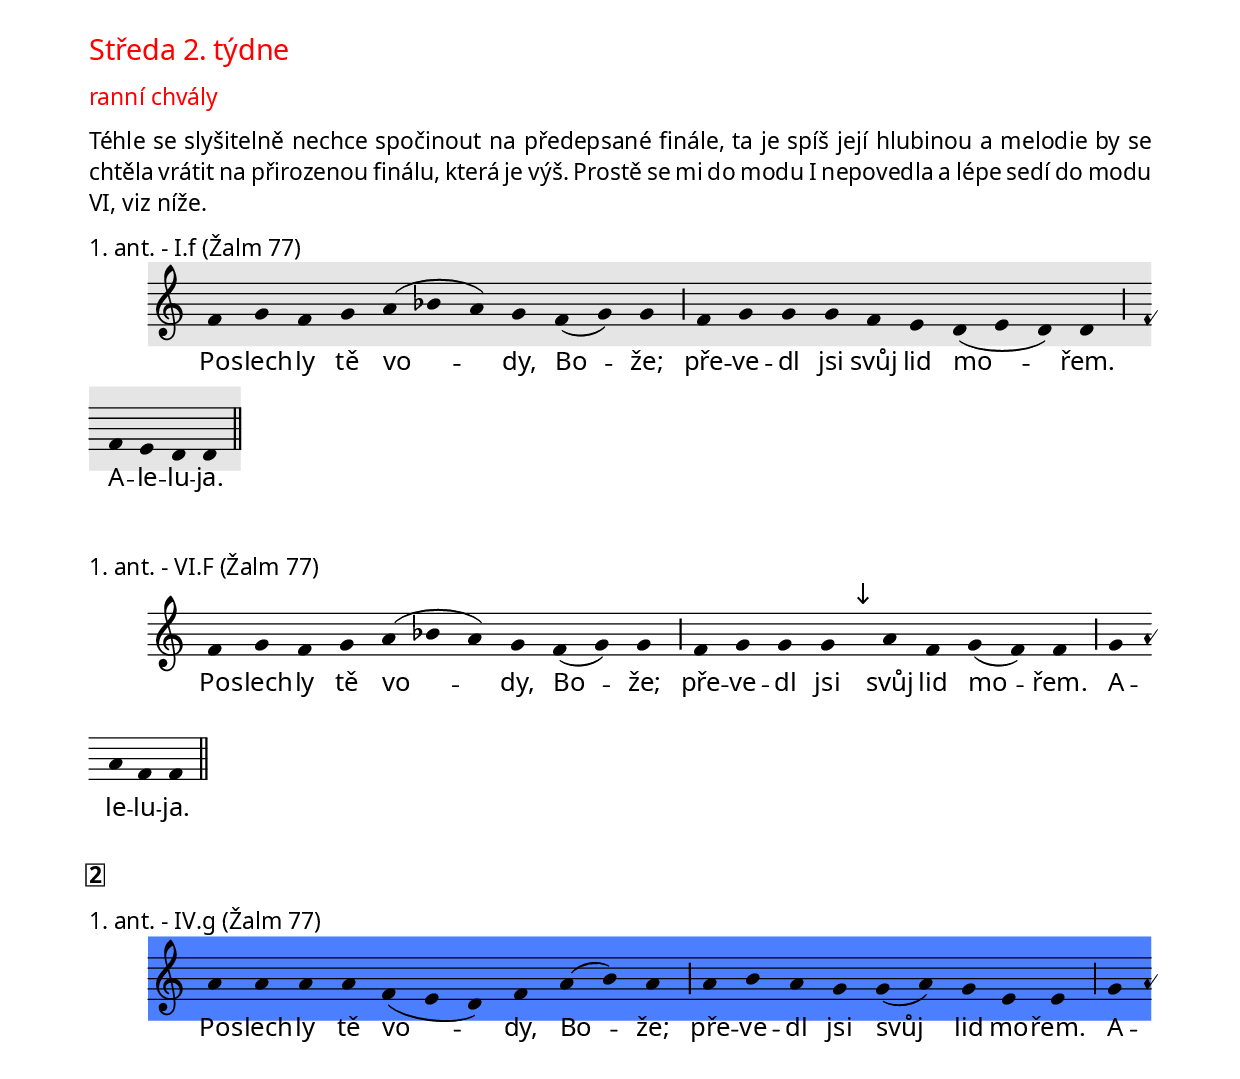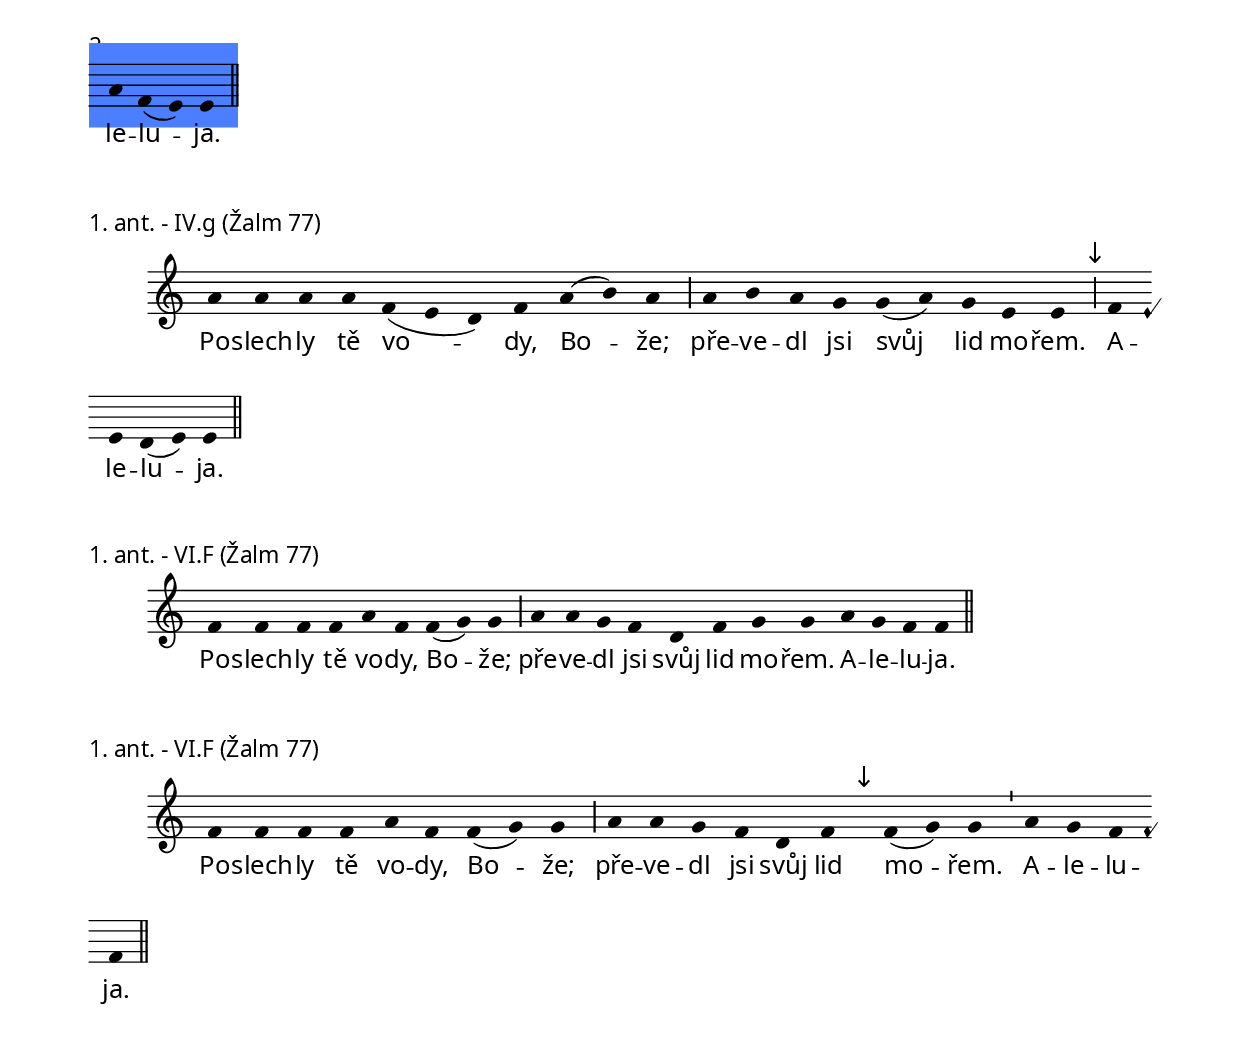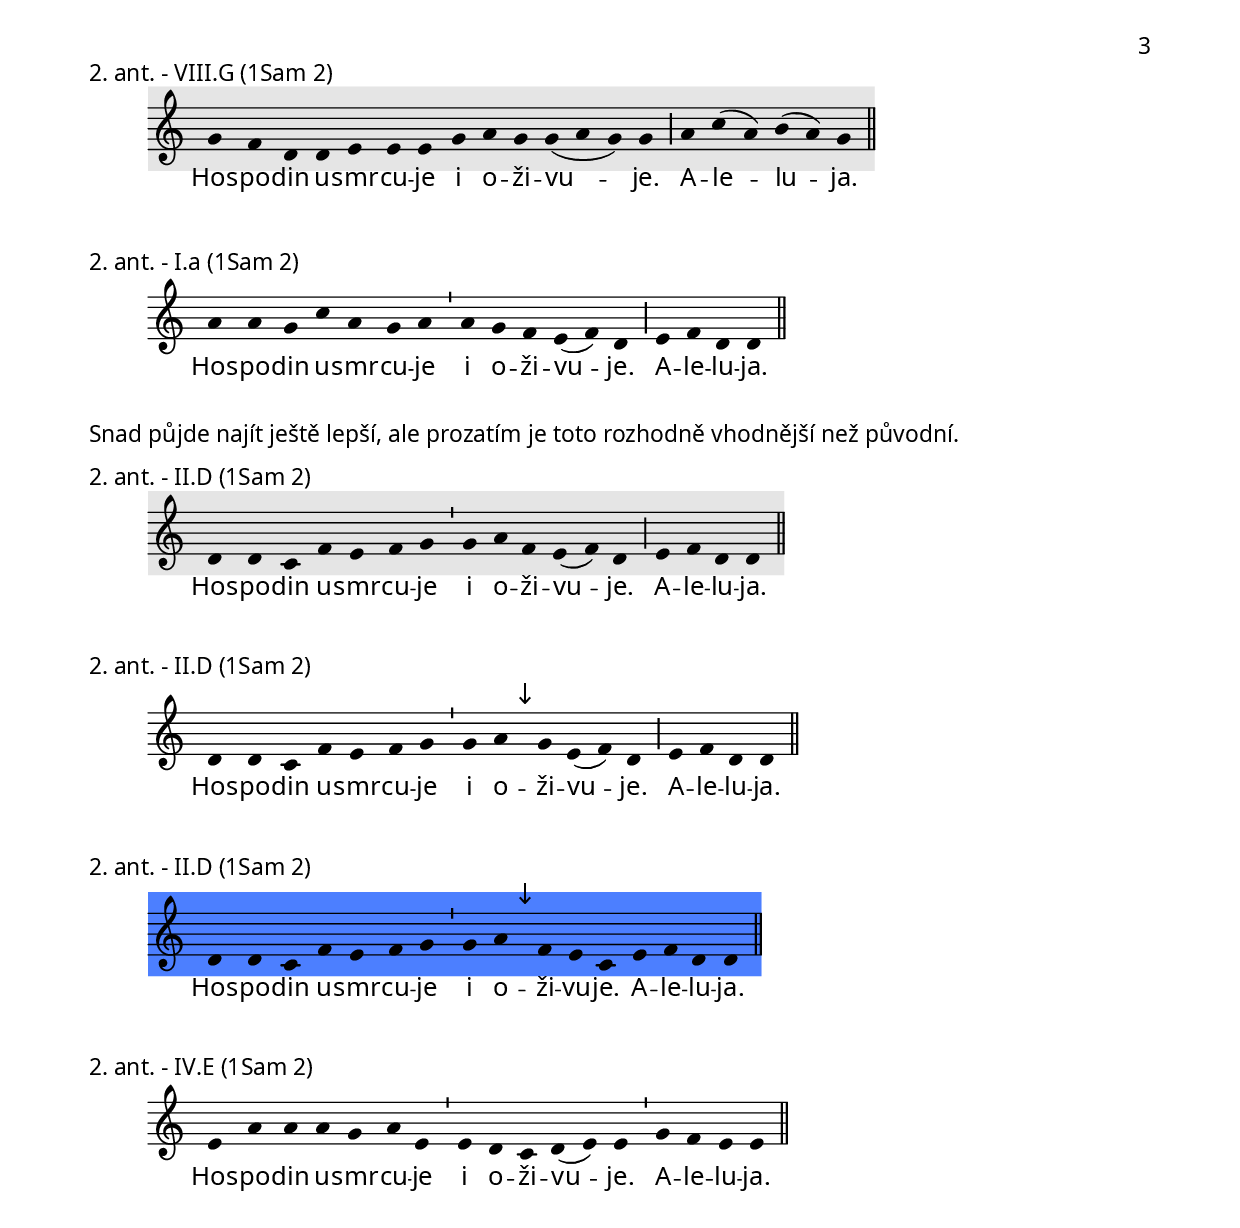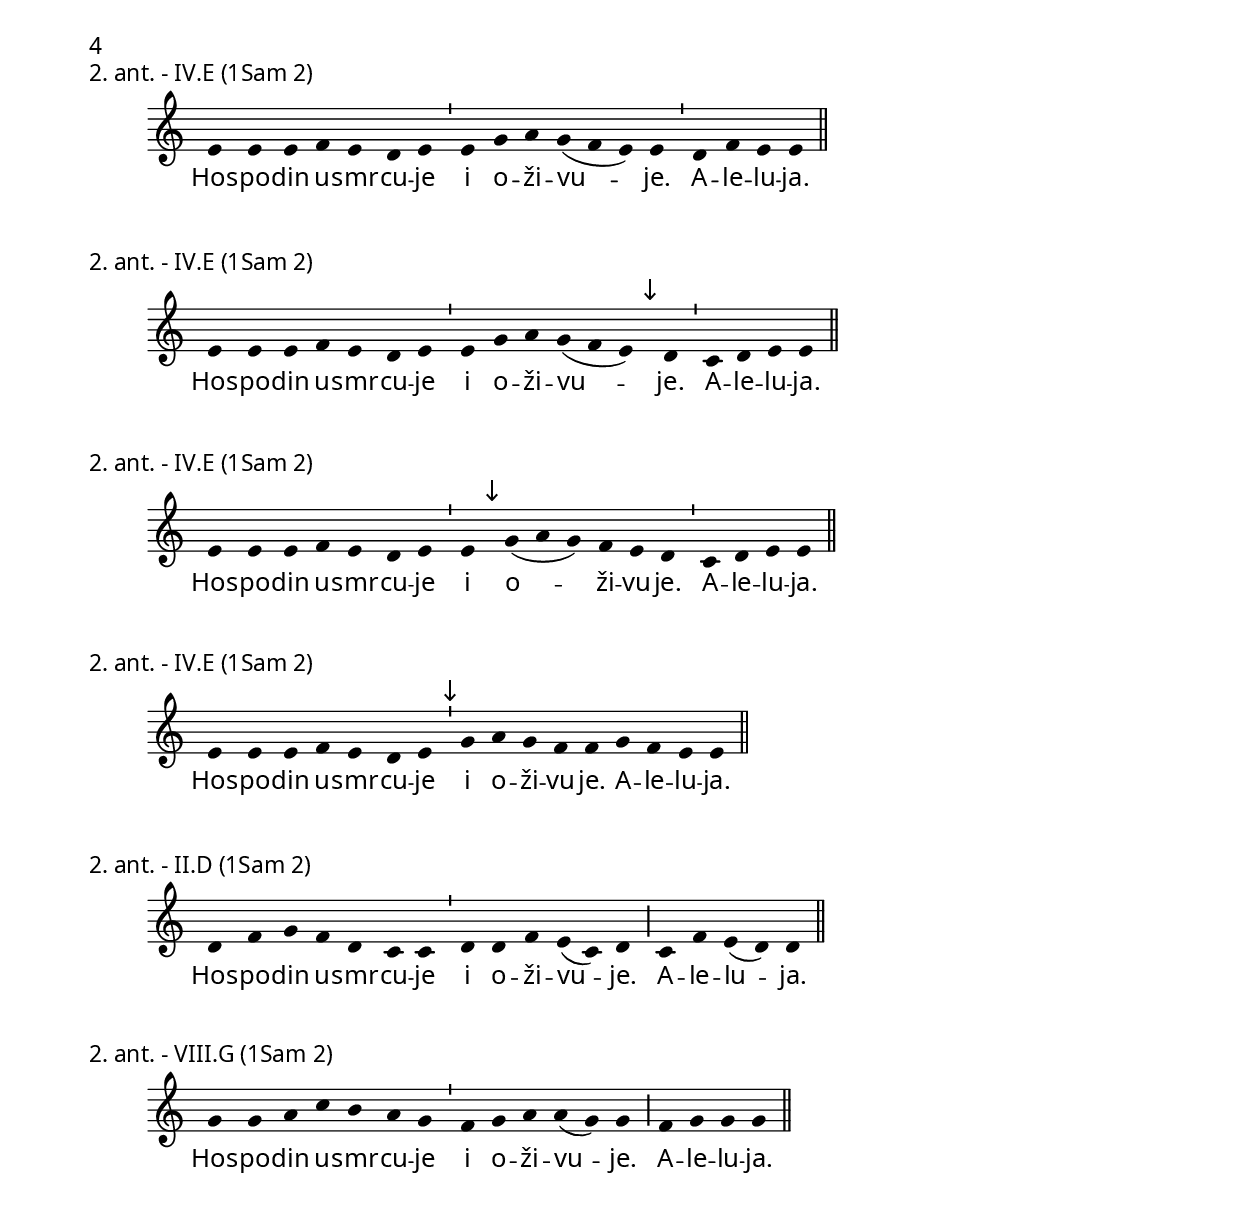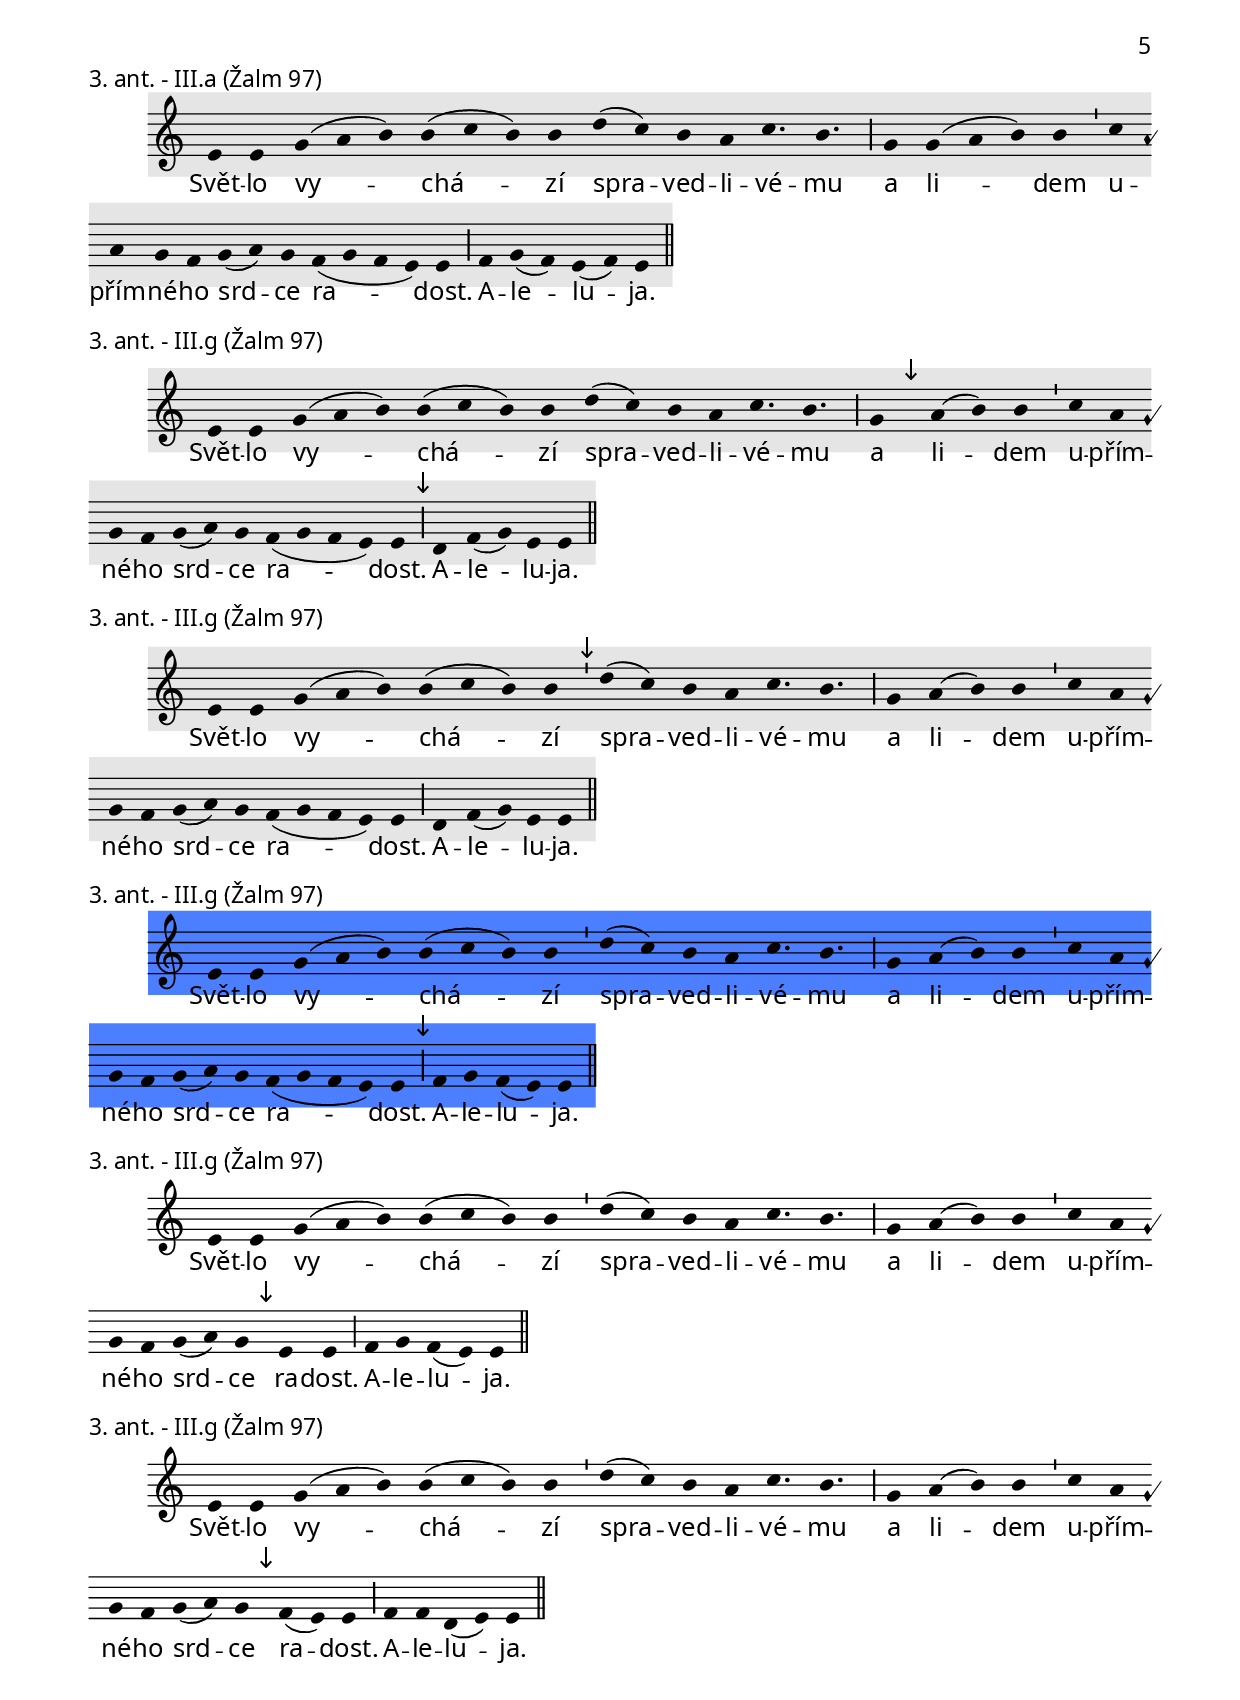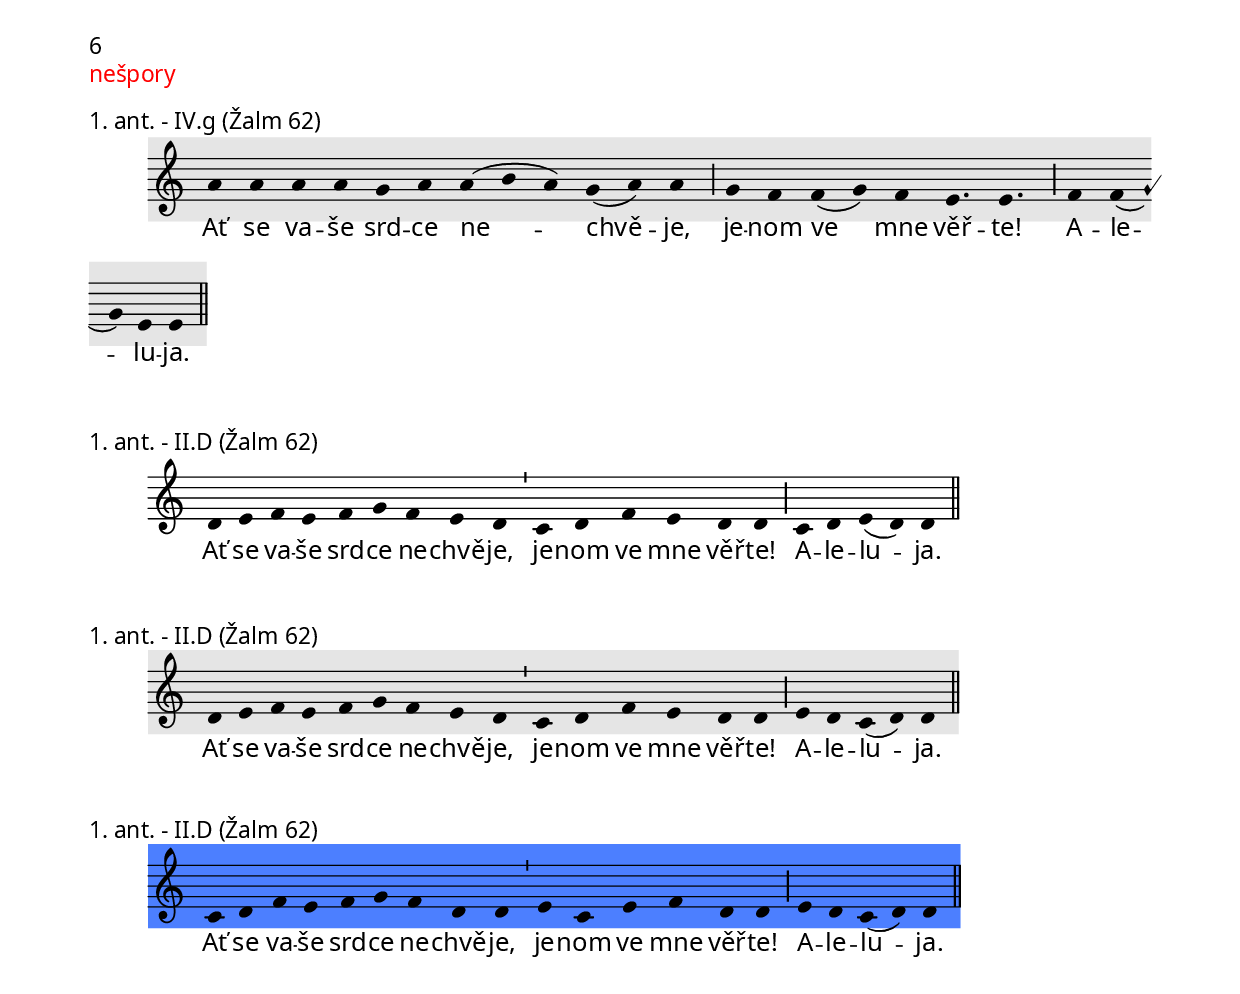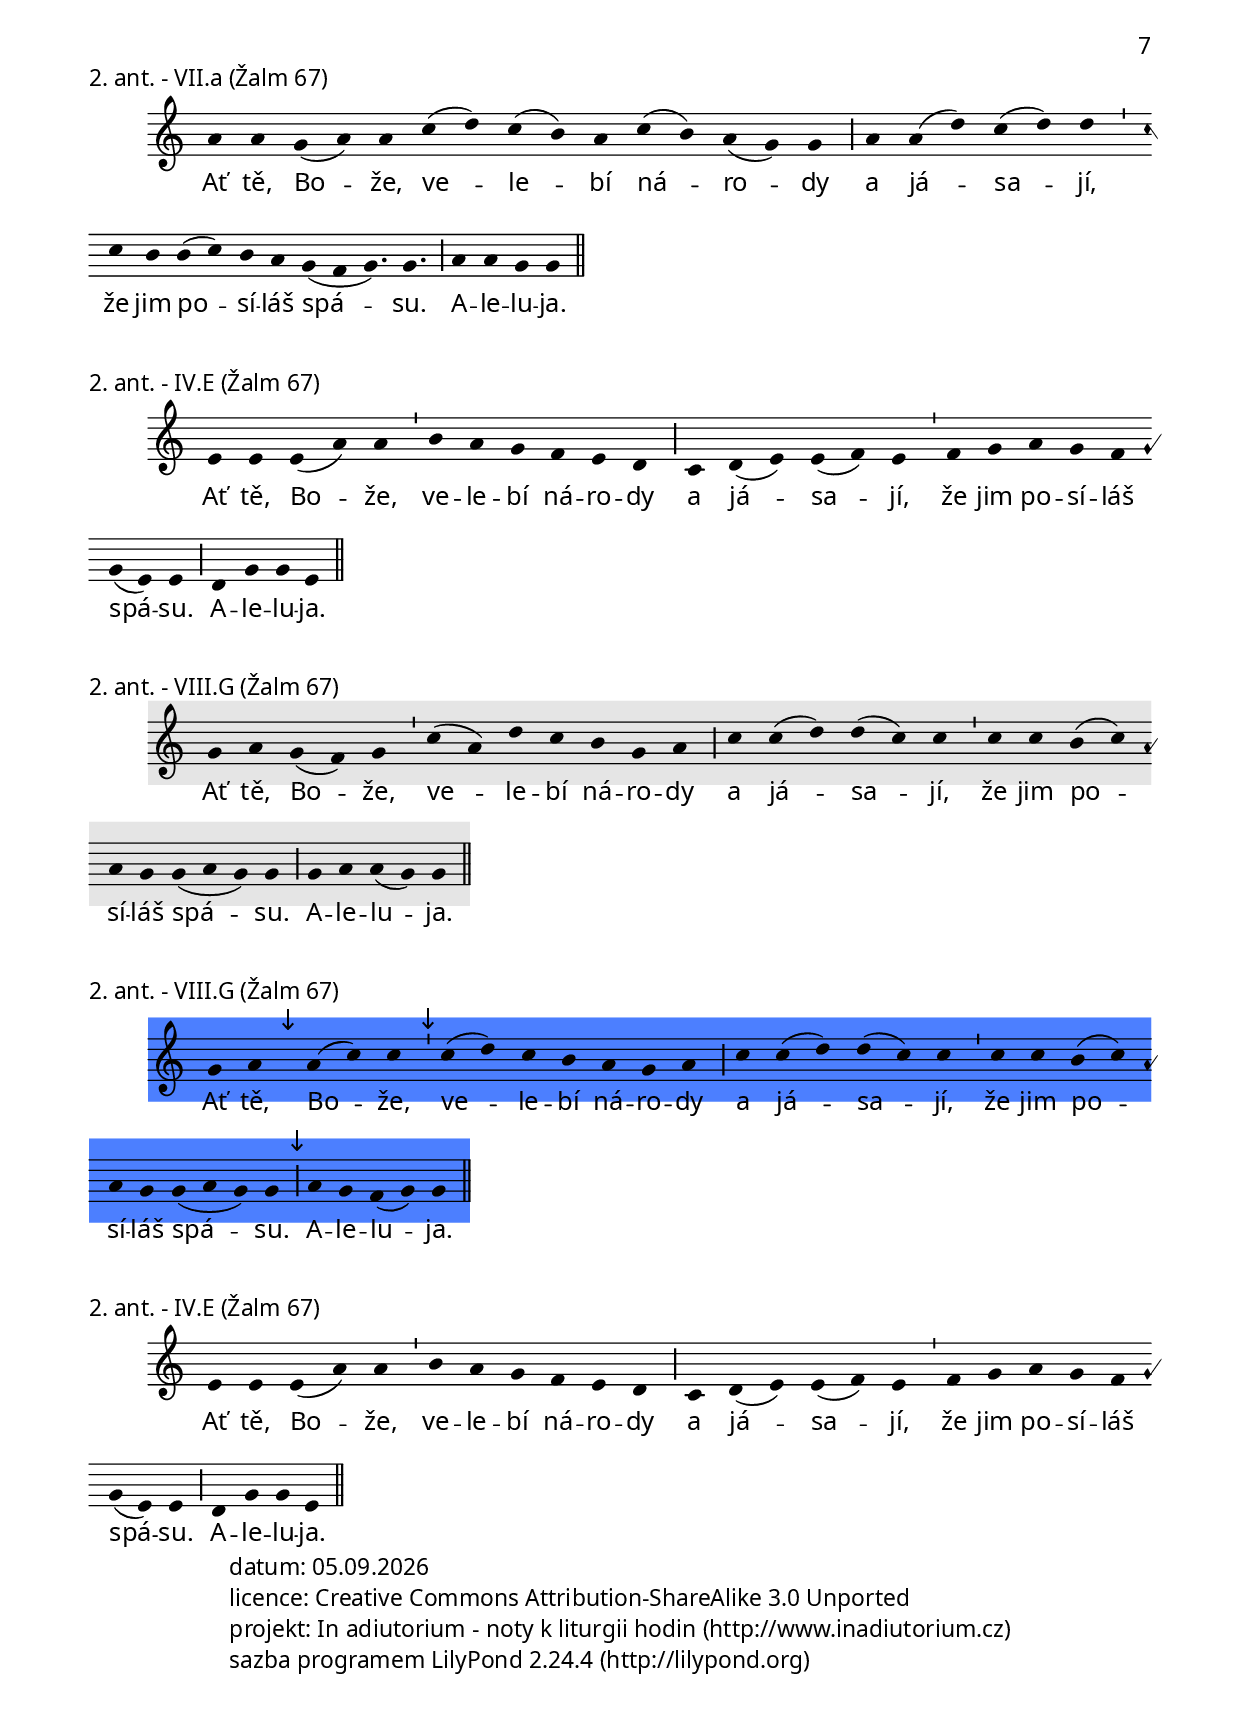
\include "../spolecne.ly"

\markup {\nadpisDen {Středa 2. týdne}}

\markup {\nadpisHodinka {"ranní chvály"}}

\markup\justify{
  Téhle se slyšitelně nechce spočinout na předepsané finále,
  ta je spíš její hlubinou a melodie by se chtěla vrátit na přirozenou
  finálu, která je výš. Prostě se mi do modu I nepovedla a lépe
  sedí do modu VI, viz níže.
}

\score {
  \relative c' {
    \zvyraznovacSedy
    \choralniRezim
    f4 g f g a( bes a) g f( g) g \barMaior
    f g g g f e d( e d) d \barMaior
    f e d d \barFinalis
  }
  \addlyrics {
    Po -- slech -- ly tě vo -- dy, Bo -- že;
    pře -- ve -- dl jsi svůj lid mo -- řem.
    A -- le -- lu -- ja.
  }
  \header {
    quid = "1. ant."
    modus = "I"
    differentia = "f"
    psalmus = "Žalm 77"
    id = "rch-a1"
    piece = \markup {\sestavTitulek}
  }
}

\score {
  \relative c' {
    \choralniRezim
    f4 g f g a( bes a) g f( g) g \barMaior
    f g g g \mark\sipka a f g( f) f \barMaior
    g a f f \barFinalis
  }
  \addlyrics {
    Po -- slech -- ly tě vo -- dy, Bo -- že;
    pře -- ve -- dl jsi svůj lid mo -- řem.
    A -- le -- lu -- ja.
  }
  \header {
    quid = "1. ant."
    modus = "VI"
    differentia = "F"
    psalmus = "Žalm 77"
    id = "rch-a1"
    piece = \markup {\sestavTitulek}
  }
}

\markup\nadpisSkupiny 2

\score {
  \relative c'' {
    \zvyraznovacModry
    \choralniRezim
    a4 a a a f( e d) f a( b) a \barMaior
    a b a g g( a) g e e \barMaior
    g a f( e) e \barFinalis
  }
  \addlyrics {
    Po -- slech -- ly tě vo -- dy, Bo -- že;
    pře -- ve -- dl jsi svůj lid mo -- řem.
    A -- le -- lu -- ja.
  }
  \header {
    quid = "1. ant."
    modus = "IV"
    differentia = "g"
    psalmus = "Žalm 77"
    id = "rch-a1"
    piece = \markup {\sestavTitulek}
  }
}

\score {
  \relative c'' {
    \choralniRezim
    a4 a a a f( e d) f a( b) a \barMaior
    a b a g g( a) g e e \barMaior
    \mark\sipka f e d( e) e \barFinalis
  }
  \addlyrics {
    Po -- slech -- ly tě vo -- dy, Bo -- že;
    pře -- ve -- dl jsi svůj lid mo -- řem.
    A -- le -- lu -- ja.
  }
  \header {
    quid = "1. ant."
    modus = "IV"
    differentia = "g"
    psalmus = "Žalm 77"
    id = "rch-a1"
    piece = \markup {\sestavTitulek}
  }
}

\score {
  \relative c' {
    \choralniRezim
    f4 f f f a f f( g) g \barMaior
    a a g f d f g g
    a g f f \barFinalis
  }
  \addlyrics {
    Po -- slech -- ly tě vo -- dy, Bo -- že;
    pře -- ve -- dl jsi svůj lid mo -- řem.
    A -- le -- lu -- ja.
  }
  \header {
    quid = "1. ant."
    modus = "VI"
    differentia = "F"
    psalmus = "Žalm 77"
    id = "rch-a1"
    piece = \markup {\sestavTitulek}
  }
}

\score {
  \relative c' {
    \choralniRezim
    f4 f f f a f f( g) g \barMaior
    a a g f d f \mark\sipka f( g) g \barMin
    a g f f \barFinalis
  }
  \addlyrics {
    Po -- slech -- ly tě vo -- dy, Bo -- že;
    pře -- ve -- dl jsi svůj lid mo -- řem.
    A -- le -- lu -- ja.
  }
  \header {
    quid = "1. ant."
    modus = "VI"
    differentia = "F"
    psalmus = "Žalm 77"
    id = "rch-a1"
    piece = \markup {\sestavTitulek}
  }
}

\pageBreak

\score {
  \relative c'' {
    \zvyraznovacSedy
    \choralniRezim
    g4 f d d e e e g a g g( a g) g \barMaior
    a c( a) b( a) g \barFinalis
  }
  \addlyrics {
    Hos -- po -- din u -- smr -- cu -- je i o -- ži -- vu -- je.
    A -- le -- lu -- ja.
  }
  \header {
    quid = "2. ant."
    modus = "VIII"
    differentia = "G"
    psalmus = "1Sam 2"
    placet = "R"
    id = "rch-a2"
    piece = \markup {\sestavTitulek}
  }
}

\score {
  \relative c'' {
    \choralniRezim
    a4 a g c a g a \barMin
    a g f e( f) d \barMaior
    e f d d \barFinalis
  }
  \addlyrics {
    Hos -- po -- din u -- smr -- cu -- je i o -- ži -- vu -- je.
    A -- le -- lu -- ja.
  }
  \header {
    quid = "2. ant."
    modus = "I"
    differentia = "a"
    psalmus = "1Sam 2"
    id = "rch-a2"
    piece = \markup {\sestavTitulek}
  }
}

\markup\justify{Snad půjde najít ještě lepší, ale prozatím je toto rozhodně vhodnější než původní.}

\score {
  \relative c' {
    \zvyraznovacSedy
    \choralniRezim
    d4 d c f e f g \barMin
    g a f e( f) d \barMaior
    e f d d \barFinalis
  }
  \addlyrics {
    Hos -- po -- din u -- smr -- cu -- je
    i o -- ži -- vu -- je.
    A -- le -- lu -- ja.
  }
  \header {
    quid = "2. ant."
    modus = "II"
    differentia = "D"
    psalmus = "1Sam 2"
    id = "rch-a2"
    piece = \markup {\sestavTitulek}
  }
}

\score {
  \relative c' {
    \choralniRezim
    d4 d c f e f g \barMin
    g a \mark\sipka g e( f) d \barMaior
    e f d d \barFinalis
  }
  \addlyrics {
    Hos -- po -- din u -- smr -- cu -- je
    i o -- ži -- vu -- je.
    A -- le -- lu -- ja.
  }
  \header {
    quid = "2. ant."
    modus = "II"
    differentia = "D"
    psalmus = "1Sam 2"
    id = "rch-a2"
    piece = \markup {\sestavTitulek}
  }
}

\score {
  \relative c' {
    \zvyraznovacModry
    \choralniRezim
    d4 d c f e f g \barMin
    g a \mark\sipka f e c
    e f d d \barFinalis
  }
  \addlyrics {
    Hos -- po -- din u -- smr -- cu -- je
    i o -- ži -- vu -- je.
    A -- le -- lu -- ja.
  }
  \header {
    quid = "2. ant."
    modus = "II"
    differentia = "D"
    psalmus = "1Sam 2"
    id = "rch-a2"
    piece = \markup {\sestavTitulek}
  }
}

\score {
  \relative c' {
    \choralniRezim
    e4 a a a g a e \barMin
    e d c d( e) e \barMin
    g f e e \barFinalis
  }
  \addlyrics {
    Hos -- po -- din u -- smr -- cu -- je
    i o -- ži -- vu -- je.
    A -- le -- lu -- ja.
  }
  \header {
    quid = "2. ant."
    modus = "IV"
    differentia = "E"
    psalmus = "1Sam 2"
    id = "rch-a2"
    piece = \markup {\sestavTitulek}
  }
}

\score {
  \relative c' {
    \choralniRezim
    e4 e e f e d e \barMin
    e g a g( f e) e \barMin
    d f e e \barFinalis
  }
  \addlyrics {
    Hos -- po -- din u -- smr -- cu -- je
    i o -- ži -- vu -- je.
    A -- le -- lu -- ja.
  }
  \header {
    quid = "2. ant."
    modus = "IV"
    differentia = "E"
    psalmus = "1Sam 2"
    id = "rch-a2"
    piece = \markup {\sestavTitulek}
  }
}

\score {
  \relative c' {
    \choralniRezim
    e4 e e f e d e \barMin
    e g a g( f e) \mark\sipka d \barMin
    c d e e \barFinalis
  }
  \addlyrics {
    Hos -- po -- din u -- smr -- cu -- je
    i o -- ži -- vu -- je.
    A -- le -- lu -- ja.
  }
  \header {
    quid = "2. ant."
    modus = "IV"
    differentia = "E"
    psalmus = "1Sam 2"
    id = "rch-a2"
    piece = \markup {\sestavTitulek}
  }
}

\score {
  \relative c' {
    \choralniRezim
    e4 e e f e d e \barMin
    e \mark\sipka g( a g) f e d \barMin
    c d e e \barFinalis
  }
  \addlyrics {
    Hos -- po -- din u -- smr -- cu -- je
    i o -- ži -- vu -- je.
    A -- le -- lu -- ja.
  }
  \header {
    quid = "2. ant."
    modus = "IV"
    differentia = "E"
    psalmus = "1Sam 2"
    id = "rch-a2"
    piece = \markup {\sestavTitulek}
  }
}

\score {
  \relative c' {
    \choralniRezim
    e4 e e f e d e \barMin
    \mark\sipka g a g f f
    g f e e \barFinalis
  }
  \addlyrics {
    Hos -- po -- din u -- smr -- cu -- je
    i o -- ži -- vu -- je.
    A -- le -- lu -- ja.
  }
  \header {
    quid = "2. ant."
    modus = "IV"
    differentia = "E"
    psalmus = "1Sam 2"
    id = "rch-a2"
    piece = \markup {\sestavTitulek}
  }
}

\score {
  \relative c' {
    \choralniRezim
    d4 f g f d c c \barMin
    d d f e( c) d \barMaior
    c f e( d) d \barFinalis
  }
  \addlyrics {
    Hos -- po -- din u -- smr -- cu -- je
    i o -- ži -- vu -- je.
    A -- le -- lu -- ja.
  }
  \header {
    quid = "2. ant."
    modus = "II"
    differentia = "D"
    psalmus = "1Sam 2"
    id = "rch-a2"
    piece = \markup {\sestavTitulek}
  }
}

\score {
  \relative c'' {
    \choralniRezim
    g4 g a c b a g \barMin
    f g a a( g) g \barMaior
    f g g g \barFinalis
  }
  \addlyrics {
    Hos -- po -- din u -- smr -- cu -- je
    i o -- ži -- vu -- je.
    A -- le -- lu -- ja.
  }
  \header {
    quid = "2. ant."
    modus = "VIII"
    differentia = "G"
    psalmus = "1Sam 2"
    id = "rch-a2"
    piece = \markup {\sestavTitulek}
  }
}

\pageBreak

\score {
  \relative c' {
    \zvyraznovacSedy
    \choralniRezim
    e4 e g( a b) b( c b) b d( c) b a c4. b \barMaior
    g4 g( a b) b \barMin c a g f g( a) g f( g f e) e \barMaior
    f g( f) e( f) e \barFinalis
  }
  \addlyrics {
    Svět -- lo vy -- chá -- zí spra -- ved -- li -- vé -- mu
    a li -- dem u -- přím -- né -- ho srd -- ce ra -- dost.
    A -- le -- lu -- ja.
  }
  \header {
    quid = "3. ant."
    modus = "III"
    differentia = "a"
    psalmus = "Žalm 97"
    id = "rch-a3"
    piece = \markup {\sestavTitulek}
  }
}

\score {
  \relative c' {
    \zvyraznovacSedy
    \choralniRezim
    e4 e g( a b) b( c b) b d( c) b a c4. b \barMaior
    g4 \mark\sipka a( b) b \barMin c a g f g( a) g f( g f e) e \barMaior
    \mark\sipka d f( g) e e \barFinalis
  }
  \addlyrics {
    Svět -- lo vy -- chá -- zí spra -- ved -- li -- vé -- mu
    a li -- dem u -- přím -- né -- ho srd -- ce ra -- dost.
    A -- le -- lu -- ja.
  }
  \header {
    quid = "3. ant."
    modus = "III"
    differentia = "g"
    psalmus = "Žalm 97"
    id = "rch-a3"
    piece = \markup {\sestavTitulek}
  }
}

\score {
  \relative c' {
    \zvyraznovacSedy
    \choralniRezim
    e4 e g( a b) b( c b) b \mark\sipka \barMin
    d( c) b a c4. b \barMaior
    g4 a( b) b \barMin
    c a g f g( a) g f( g f e) e \barMaior
    d f( g) e e \barFinalis
  }
  \addlyrics {
    Svět -- lo vy -- chá -- zí
    spra -- ved -- li -- vé -- mu
    a li -- dem
    u -- přím -- né -- ho srd -- ce ra -- dost.
    A -- le -- lu -- ja.
  }
  \header {
    quid = "3. ant."
    modus = "III"
    differentia = "g"
    psalmus = "Žalm 97"
    id = "rch-a3"
    piece = \markup {\sestavTitulek}
  }
}

\score {
  \relative c' {
    \zvyraznovacModry
    \choralniRezim
    e4 e g( a b) b( c b) b \barMin
    d( c) b a c4. b \barMaior
    g4 a( b) b \barMin
    c a g f g( a) g f( g f e) e \barMaior
    \mark\sipka f g f( e) e \barFinalis
  }
  \addlyrics {
    Svět -- lo vy -- chá -- zí
    spra -- ved -- li -- vé -- mu
    a li -- dem
    u -- přím -- né -- ho srd -- ce ra -- dost.
    A -- le -- lu -- ja.
  }
  \header {
    quid = "3. ant."
    modus = "III"
    differentia = "g"
    psalmus = "Žalm 97"
    id = "rch-a3"
    piece = \markup {\sestavTitulek}
  }
}

\score {
  \relative c' {
    \choralniRezim
    e4 e g( a b) b( c b) b \barMin
    d( c) b a c4. b \barMaior
    g4 a( b) b \barMin
    c a g f g( a) g \mark\sipka e e \barMaior
    f g f( e) e \barFinalis
  }
  \addlyrics {
    Svět -- lo vy -- chá -- zí
    spra -- ved -- li -- vé -- mu
    a li -- dem
    u -- přím -- né -- ho srd -- ce ra -- dost.
    A -- le -- lu -- ja.
  }
  \header {
    quid = "3. ant."
    modus = "III"
    differentia = "g"
    psalmus = "Žalm 97"
    id = "rch-a3"
    piece = \markup {\sestavTitulek}
  }
}

\score {
  \relative c' {
    \choralniRezim
    e4 e g( a b) b( c b) b \barMin
    d( c) b a c4. b \barMaior
    g4 a( b) b \barMin
    c a g f g( a) g \mark\sipka f( e) e \barMaior
    f f d( e) e \barFinalis
  }
  \addlyrics {
    Svět -- lo vy -- chá -- zí
    spra -- ved -- li -- vé -- mu
    a li -- dem
    u -- přím -- né -- ho srd -- ce ra -- dost.
    A -- le -- lu -- ja.
  }
  \header {
    quid = "3. ant."
    modus = "III"
    differentia = "g"
    psalmus = "Žalm 97"
    id = "rch-a3"
    piece = \markup {\sestavTitulek}
  }
}

\pageBreak

\markup {\nadpisHodinka {"nešpory"}}

\score {
  \relative c'' {
    \zvyraznovacSedy
    \choralniRezim
    a4 a a a g a a4( b a) g( a) a \barMaior
    g f f( g) f e4. e \barMaior
    f4 f( g) e e \barFinalis
  }
  \addlyrics {
    Ať se va -- še srd -- ce ne -- chvě -- je,
    je -- nom ve mne věř -- te!
    A -- le -- lu -- ja.
  }
  \header {
    quid = "1. ant."
    modus = "IV"
    differentia = "g"
    psalmus = "Žalm 62"
    placet = "r"
    id = "ne-a1"
    piece = \markup {\sestavTitulek}
  }
}

\score {
  \relative c' {
    \choralniRezim
    d4 e f e f g f e d \barMin
    c d f e d d \barMaior
    c d e( d) d \barFinalis
  }
  \addlyrics {
    Ať se va -- še srd -- ce ne -- chvě -- je,
    je -- nom ve mne věř -- te!
    A -- le -- lu -- ja.
  }
  \header {
    quid = "1. ant."
    modus = "II"
    differentia = "D"
    psalmus = "Žalm 62"
    id = "ne-a1"
    piece = \markup {\sestavTitulek}
  }
}

\score {
  \relative c' {
    \zvyraznovacSedy
    \choralniRezim
    d4 e f e f g f e d \barMin
    c d f e d d \barMaior
    e d c( d) d \barFinalis
  }
  \addlyrics {
    Ať se va -- še srd -- ce ne -- chvě -- je,
    je -- nom ve mne věř -- te!
    A -- le -- lu -- ja.
  }
  \header {
    quid = "1. ant."
    modus = "II"
    differentia = "D"
    psalmus = "Žalm 62"
    id = "ne-a1"
    piece = \markup {\sestavTitulek}
  }
}

\score {
  \relative c' {
    \zvyraznovacModry
    \choralniRezim
    c4 d f e f g f d d \barMin
    e c e f d d \barMaior
    e d c( d) d \barFinalis
  }
  \addlyrics {
    Ať se va -- še srd -- ce ne -- chvě -- je,
    je -- nom ve mne věř -- te!
    A -- le -- lu -- ja.
  }
  \header {
    quid = "1. ant."
    modus = "II"
    differentia = "D"
    psalmus = "Žalm 62"
    id = "ne-a1"
    piece = \markup {\sestavTitulek}
  }
}

\pageBreak

\score {
  \relative c'' {
    \choralniRezim
    a4 a g( a) a c( d) c( b) a c( b) a( g) g \barMaior
    a a( d) c( d) d \barMin c b b( c) b a g( f g4.) g \barMaior
    a4 a g g \barFinalis
  }
  \addlyrics {
    Ať tě, Bo -- že, ve -- le -- bí ná -- ro -- dy
    a já -- sa -- jí, že jim po -- sí -- láš spá -- su.
    A -- le -- lu -- ja.
  }
  \header {
    quid = "2. ant."
    modus = "VII"
    differentia = "a"
    psalmus = "Žalm 67"
    placet = "nedopečená"
    id = "ne-a2"
    piece = \markup {\sestavTitulek}
  }
}

\score {
  \relative c' {
    \choralniRezim
    e4 e e( a) a \barMin
    b a g f e d \barMaior
    c d( e) e( f) e \barMin
    f g a g f g( e) e \barMaior
    d g g e \barFinalis
  }
  \addlyrics {
    Ať tě, Bo -- že,
    ve -- le -- bí ná -- ro -- dy
    a já -- sa -- jí,
    že jim po -- sí -- láš spá -- su.
    A -- le -- lu -- ja.
  }
  \header {
    quid = "2. ant."
    modus = "IV"
    differentia = "E"
    psalmus = "Žalm 67"
    id = "ne-a2"
    piece = \markup {\sestavTitulek}
  }
}

\score {
  \relative c'' {
    \zvyraznovacSedy
    \choralniRezim
    g4 a g( f) g \barMin
    c( a) d c b g a \barMaior
    c c( d) d( c) c \barMin
    c c b( c) a g g( a g) g \barMaior
    g a a( g) g \barFinalis
  }
  \addlyrics {
    Ať tě, Bo -- že,
    ve -- le -- bí ná -- ro -- dy
    a já -- sa -- jí,
    že jim po -- sí -- láš spá -- su.
    A -- le -- lu -- ja.
  }
  \header {
    quid = "2. ant."
    modus = "VIII"
    differentia = "G"
    psalmus = "Žalm 67"
    id = "ne-a2"
    piece = \markup {\sestavTitulek}
  }
}

\score {
  \relative c'' {
    \zvyraznovacModry
    \choralniRezim
    g4 a \mark\sipka a( c) c \barMin
    \mark\sipka c( d) c b a g a \barMaior
    c c( d) d( c) c \barMin
    c c b( c) a g g( a g) g \barMaior
    \mark\sipka a g f( g) g \barFinalis
  }
  \addlyrics {
    Ať tě, Bo -- že,
    ve -- le -- bí ná -- ro -- dy
    a já -- sa -- jí,
    že jim po -- sí -- láš spá -- su.
    A -- le -- lu -- ja.
  }
  \header {
    quid = "2. ant."
    modus = "VIII"
    differentia = "G"
    psalmus = "Žalm 67"
    id = "ne-a2"
    piece = \markup {\sestavTitulek}
  }
}

\score {
  \relative c' {
    \choralniRezim
    e4 e e( a) a \barMin
    b a g f e d \barMaior
    c d( e) e( f) e \barMin
    f g a g f g( e) e \barMaior
    d g g e \barFinalis
  }
  \addlyrics {
    Ať tě, Bo -- že,
    ve -- le -- bí ná -- ro -- dy
    a já -- sa -- jí,
    že jim po -- sí -- láš spá -- su.
    A -- le -- lu -- ja.
  }
  \header {
    quid = "2. ant."
    modus = "IV"
    differentia = "E"
    psalmus = "Žalm 67"
    id = "ne-a2"
    piece = \markup {\sestavTitulek}
  }
}

%\score { \velikTIIstredaNespAntIII }